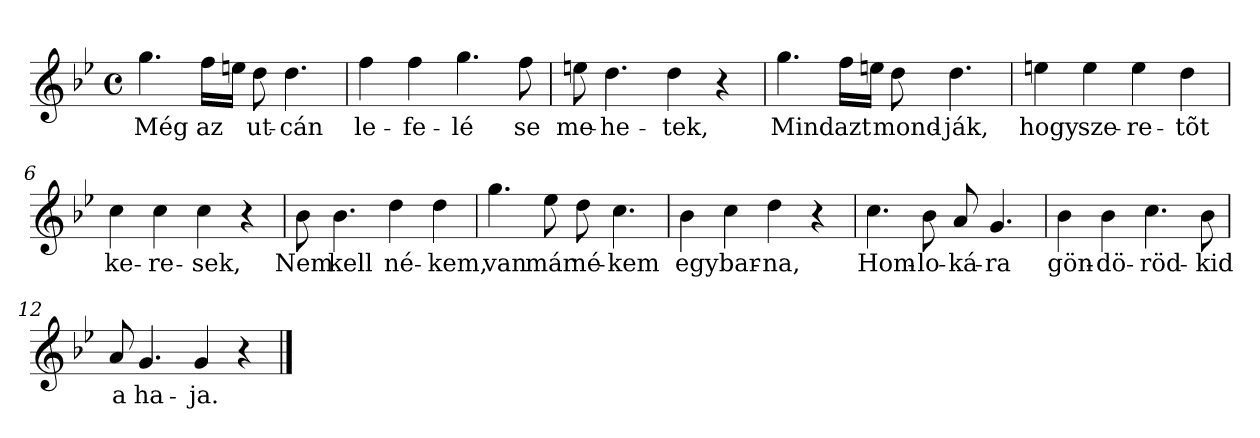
**kern	**text
*part1	*part1
*staff1	*staff1
*clefG2	*
*k[b-e-]	*
*g:	*
*M4/4	*
*met(c)	*
=1	=1
!	!LO:LY:b
4.gg\	Még
!	!LO:LY:b
16ff\LL	az
16een\JJ	.
!	!LO:LY:b
8dd\	ut-
!	!LO:LY:b
4.dd\	-cán
=2	=2
!	!LO:LY:b
4ff\	le-
!	!LO:LY:b
4ff\	-fe-
!	!LO:LY:b
4.gg\	-lé
!	!LO:LY:b
8ff\	se
=3	=3
!	!LO:LY:b
8een\	me-
!	!LO:LY:b
4.dd\	-he-
!	!LO:LY:b
4dd\	-tek,
4r	.
=4	=4
!	!LO:LY:b
4.gg\	Mind
!	!LO:LY:b
16ff\LL	azt
16een\JJ	.
!	!LO:LY:b
8dd\	mond-
!	!LO:LY:b
4.dd\	-ják,
=5	=5
!	!LO:LY:b
4een\	hogy
!	!LO:LY:b
4ee\	sze-
!	!LO:LY:b
4ee\	-re-
!	!LO:LY:b
4dd\	-tõt
=6	=6
!	!LO:LY:b
4cc\	ke-
!	!LO:LY:b
4cc\	-re-
!	!LO:LY:b
4cc\	-sek,
4r	.
!!LO:LB:g=z
=7	=7
!	!LO:LY:b
8b-\	Nem
!	!LO:LY:b
4.b-\	kell
!	!LO:LY:b
4dd\	né-
!	!LO:LY:b
4dd\	-kem,
=8	=8
!	!LO:LY:b
4.gg\	van
!	!LO:LY:b
8ee-\	már
!	!LO:LY:b
8dd\	né-
!	!LO:LY:b
4.cc\	-kem
=9	=9
!	!LO:LY:b
4b-\	egy
!	!LO:LY:b
4cc\	bar-
!	!LO:LY:b
4dd\	-na,
4r	.
=10	=10
!	!LO:LY:b
4.cc\	Hom-
!	!LO:LY:b
8b-\	-lo-
!	!LO:LY:b
8a/	-ká-
!	!LO:LY:b
4.g/	-ra
=11	=11
!	!LO:LY:b
4b-\	gön-
!	!LO:LY:b
4b-\	-dö-
!	!LO:LY:b
4.cc\	-röd-
!	!LO:LY:b
8b-\	-kid
=12	=12
!	!LO:LY:b
8a/	a
!	!LO:LY:b
4.g/	ha-
!	!LO:LY:b
4g/	-ja.
4r	.
==	==
*-	*-
